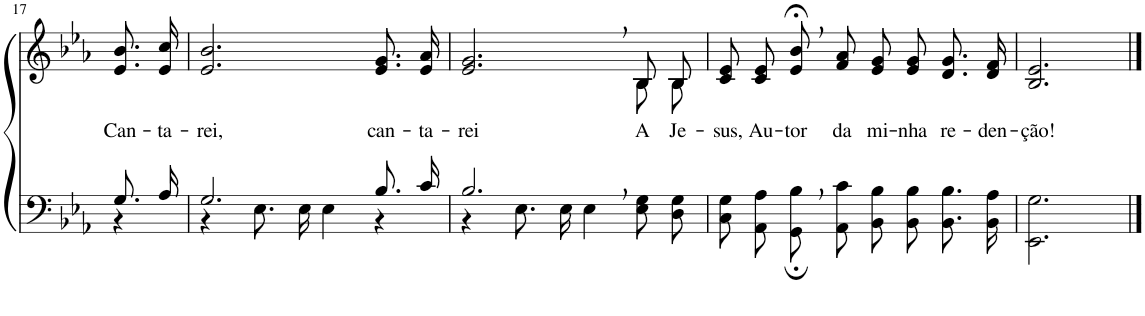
**kern	**kern	**text
*part2	*part1	*part1
*staff2	*staff1	*staff1
*I"Parte III e IV	*I"Parte I e II	*
!!LO:PB:g=z
*clefF4	*clefG2	*
*Trd-1c-2	*Trd-1c-2	*
*k[b-e-a-]	*k[b-e-a-]	*
*M4/4	*M4/4	*
=17	=17	=17
*^	*	*
!	!	!	!LO:LY:b
8.G/L	4r	8.e-/ 8.b-/L	Can-
!	!	!	!LO:LY:b
16A-/Jk	.	16e-/ 16cc/Jk	-ta-
=18	=18	=18	=18
!	!	!	!LO:LY:b
2.G/	4r	2.e-/ 2.b-/	-rei,
.	8.E-\L	.	.
.	16E-\Jk	.	.
.	4E-\	.	.
!	!	!	!LO:LY:b
8.B-/L	4r	8.e-/ 8.g/L	can-
!	!	!	!LO:LY:b
16c/Jk	.	16e-/ 16a-/Jk	-ta-
=19	=19	=19	=19
!	!	!	!LO:LY:b
*	*	*^	*
2.B-,/	4r	2.e-/, 2.g/,	2.ryy	-rei
.	8.E-\L	.	.	.
.	16E-\Jk	.	.	.
.	4E-\	.	.	.
!	!	!	!	!LO:LY:b
4ryy	8E-\ 8G\L	8B-/L	8B-\L	A
!	!	!	!	!LO:LY:b
.	8D\ 8G\J	8B-/J	8B-\J	Je-
=20	=20	=20	=20	=20
!	!	!	!	!LO:LY:b
*v	*v	*	*	*
*	*v	*v	*
8C\ 8G\L	8c/ 8e-/L	-sus,
!	!	!LO:LY:b
8AA-\ 8A-\J	8c/ 8e-/J	Au-
!	!	!LO:LY:b
8GG;,\ 8B-;,\L	8e-;<,/ 8b-;<,/L	-tor
!	!	!LO:LY:b
8AA-\ 8c\J	8f/ 8a-/J	da
!	!	!LO:LY:b
8BB-\ 8B-\L	8e-/ 8g/L	mi-
!	!	!LO:LY:b
8BB-\ 8B-\J	8e-/ 8g/J	-nha
!	!	!LO:LY:b
8.BB-\ 8.B-\L	8.d/ 8.g/L	re-
!	!	!LO:LY:b
16BB-\ 16A-\Jk	16d/ 16f/Jk	-den-
=21	=21	=21
!	!	!LO:LY:b
2.EE-\ 2.G\	2.B-/ 2.e-/	-ção!
==	==	==
*-	*-	*-
